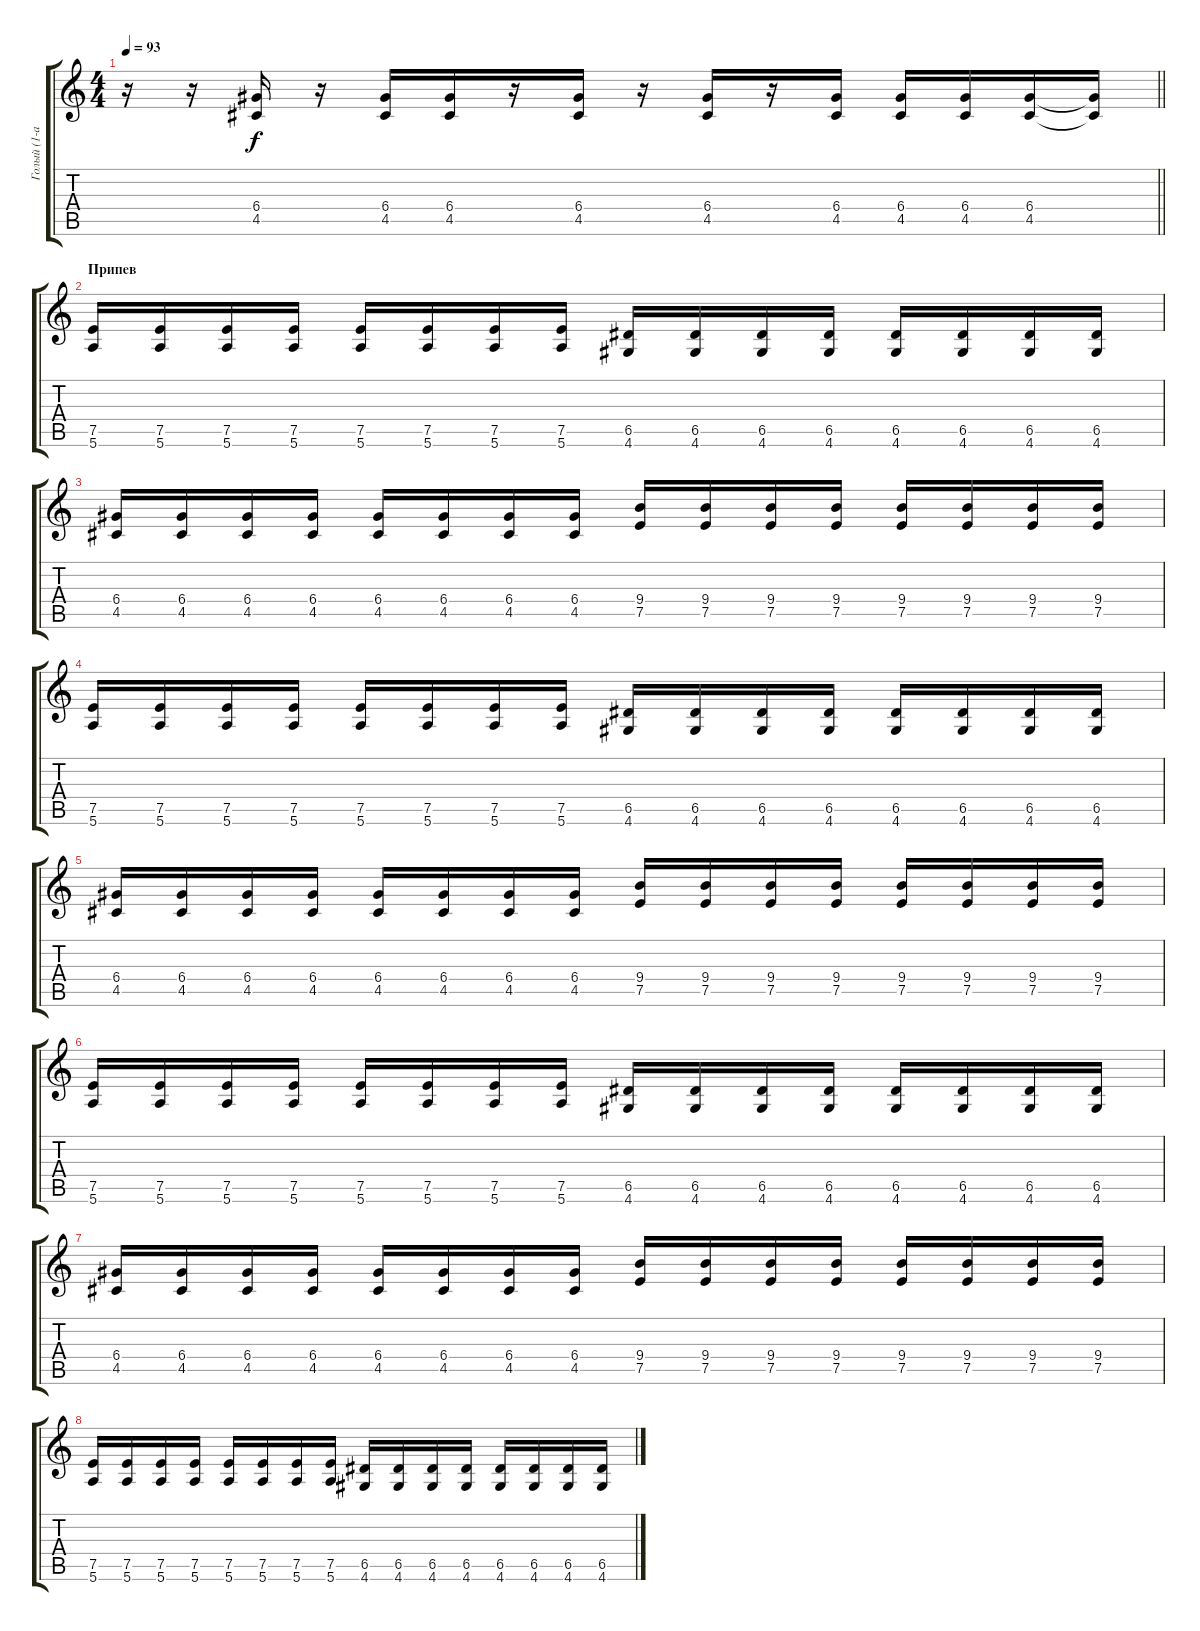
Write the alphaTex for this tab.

\track ("Голый (1-ая гитара)" "Голый (1-а") {instrument distortionguitar}
\staff {score tabs}
\tuning (E4 B3 G3 D3 A2 E2) {hide}
\ts (4 4)
\tempo 93
\clef g2
\barLineRight lightlight
\ks c
r.16{dy f} r.16 (6.4 4.5).16 r.16 (6.4 4.5).16 (6.4 4.5).16 r.16 (6.4 4.5).16 r.16 (6.4 4.5).16 r.16 (6.4 4.5).16 (6.4 4.5).16 (6.4 4.5).16 (6.4 4.5).16 (6.4{t} 4.5{t}).16 |
\section ("" "Припев")
(7.5 5.6).16 (7.5 5.6).16 (7.5 5.6).16 (7.5 5.6).16 (7.5 5.6).16 (7.5 5.6).16 (7.5 5.6).16 (7.5 5.6).16 (6.5 4.6).16 (6.5 4.6).16 (6.5 4.6).16 (6.5 4.6).16 (6.5 4.6).16 (6.5 4.6).16 (6.5 4.6).16 (6.5 4.6).16 |
(6.4 4.5).16 (6.4 4.5).16 (6.4 4.5).16 (6.4 4.5).16 (6.4 4.5).16 (6.4 4.5).16 (6.4 4.5).16 (6.4 4.5).16 (9.4 7.5).16 (9.4 7.5).16 (9.4 7.5).16 (9.4 7.5).16 (9.4 7.5).16 (9.4 7.5).16 (9.4 7.5).16 (9.4 7.5).16 |
(7.5 5.6).16 (7.5 5.6).16 (7.5 5.6).16 (7.5 5.6).16 (7.5 5.6).16 (7.5 5.6).16 (7.5 5.6).16 (7.5 5.6).16 (6.5 4.6).16 (6.5 4.6).16 (6.5 4.6).16 (6.5 4.6).16 (6.5 4.6).16 (6.5 4.6).16 (6.5 4.6).16 (6.5 4.6).16 |
(6.4 4.5).16 (6.4 4.5).16 (6.4 4.5).16 (6.4 4.5).16 (6.4 4.5).16 (6.4 4.5).16 (6.4 4.5).16 (6.4 4.5).16 (9.4 7.5).16 (9.4 7.5).16 (9.4 7.5).16 (9.4 7.5).16 (9.4 7.5).16 (9.4 7.5).16 (9.4 7.5).16 (9.4 7.5).16 |
(7.5 5.6).16 (7.5 5.6).16 (7.5 5.6).16 (7.5 5.6).16 (7.5 5.6).16 (7.5 5.6).16 (7.5 5.6).16 (7.5 5.6).16 (6.5 4.6).16 (6.5 4.6).16 (6.5 4.6).16 (6.5 4.6).16 (6.5 4.6).16 (6.5 4.6).16 (6.5 4.6).16 (6.5 4.6).16 |
(6.4 4.5).16 (6.4 4.5).16 (6.4 4.5).16 (6.4 4.5).16 (6.4 4.5).16 (6.4 4.5).16 (6.4 4.5).16 (6.4 4.5).16 (9.4 7.5).16 (9.4 7.5).16 (9.4 7.5).16 (9.4 7.5).16 (9.4 7.5).16 (9.4 7.5).16 (9.4 7.5).16 (9.4 7.5).16 |
(7.5 5.6).16 (7.5 5.6).16 (7.5 5.6).16 (7.5 5.6).16 (7.5 5.6).16 (7.5 5.6).16 (7.5 5.6).16 (7.5 5.6).16 (6.5 4.6).16 (6.5 4.6).16 (6.5 4.6).16 (6.5 4.6).16 (6.5 4.6).16 (6.5 4.6).16 (6.5 4.6).16 (6.5 4.6).16
